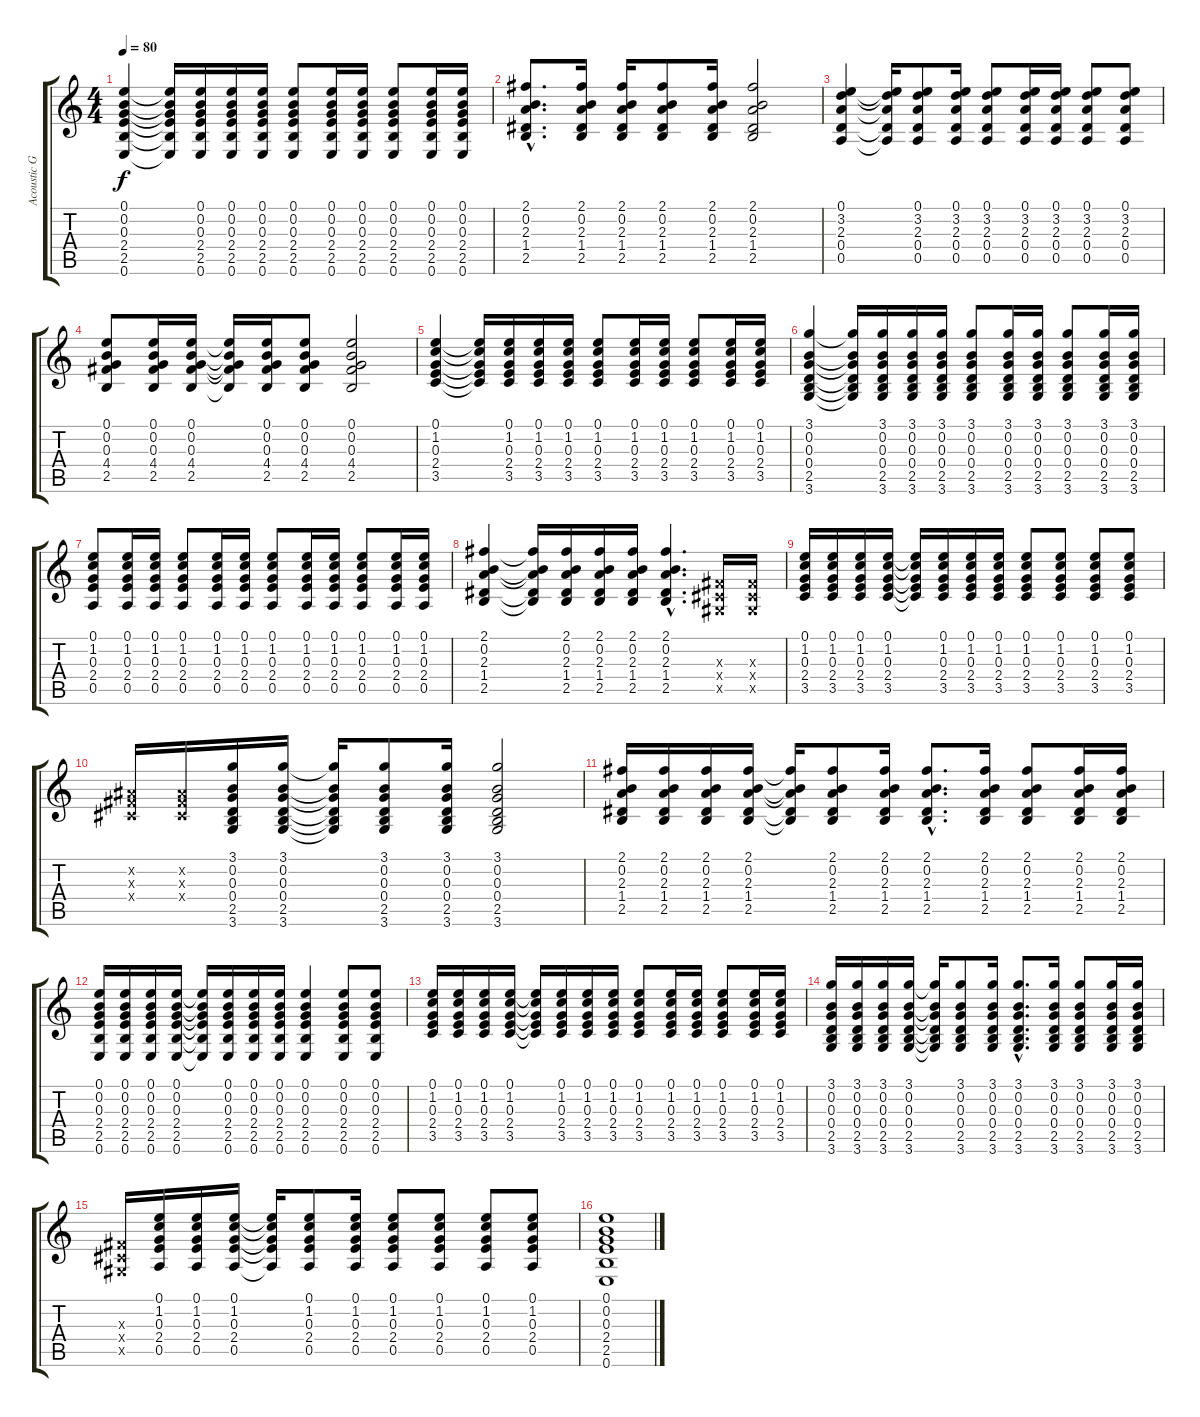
\track ("Acoustic Guitar" "Acoustic G") {instrument acousticguitarsteel}
\staff {score tabs}
\tuning (E4 B3 G3 D3 A2 E2) {hide}
\ts (4 4)
\tempo 80
\clef g2
\ks c
(0.1 0.2 0.3 2.4 2.5 0.6).4{dy f volume 5} (0.1{t} 0.2{t} 0.3{t} 2.4{t} 2.5{t} 0.6{t}).16 (0.1 0.2 0.3 2.4 2.5 0.6).16 (0.1 0.2 0.3 2.4 2.5 0.6).16 (0.1 0.2 0.3 2.4 2.5 0.6).16 (0.1 0.2 0.3 2.4 2.5 0.6).8 (0.1 0.2 0.3 2.4 2.5 0.6).16 (0.1 0.2 0.3 2.4 2.5 0.6).16 (0.1 0.2 0.3 2.4 2.5 0.6).8 (0.1 0.2 0.3 2.4 2.5 0.6).16 (0.1 0.2 0.3 2.4 2.5 0.6).16 |
(2.1{hac} 0.2{hac} 2.3{hac} 1.4{hac} 2.5{hac}).8{d} (2.1 0.2 2.3 1.4 2.5).16 (2.1 0.2 2.3 1.4 2.5).16 (2.1 0.2 2.3 1.4 2.5).8 (2.1 0.2 2.3 1.4 2.5).16 (2.1 0.2 2.3 1.4 2.5).2 |
(0.1 3.2 2.3 0.4 0.5).4 (0.1{t} 3.2{t} 2.3{t} 0.4{t} 0.5{t}).16 (0.1 3.2 2.3 0.4 0.5).8 (0.1 3.2 2.3 0.4 0.5).16 (0.1 3.2 2.3 0.4 0.5).8 (0.1 3.2 2.3 0.4 0.5).16 (0.1 3.2 2.3 0.4 0.5).16 (0.1 3.2 2.3 0.4 0.5).8 (0.1 3.2 2.3 0.4 0.5).8 |
(0.1 0.2 0.3 4.4 2.5).8 (0.1 0.2 0.3 4.4 2.5).16 (0.1 0.2 0.3 4.4 2.5).16 (0.1{t} 0.2{t} 0.3{t} 4.4{t} 2.5{t}).16 (0.1 0.2 0.3 4.4 2.5).16 (0.1 0.2 0.3 4.4 2.5).8 (0.1 0.2 0.3 4.4 2.5).2 |
(0.1 1.2 0.3 2.4 3.5).4 (0.1{t} 1.2{t} 0.3{t} 2.4{t} 3.5{t}).16 (0.1 1.2 0.3 2.4 3.5).16 (0.1 1.2 0.3 2.4 3.5).16 (0.1 1.2 0.3 2.4 3.5).16 (0.1 1.2 0.3 2.4 3.5).8 (0.1 1.2 0.3 2.4 3.5).16 (0.1 1.2 0.3 2.4 3.5).16 (0.1 1.2 0.3 2.4 3.5).8 (0.1 1.2 0.3 2.4 3.5).16 (0.1 1.2 0.3 2.4 3.5).16 |
(3.1 0.2 0.3 0.4 2.5 3.6).4 (3.1{t} 0.2{t} 0.3{t} 0.4{t} 2.5{t} 3.6{t}).16 (3.1 0.2 0.3 0.4 2.5 3.6).16 (3.1 0.2 0.3 0.4 2.5 3.6).16 (3.1 0.2 0.3 0.4 2.5 3.6).16 (3.1 0.2 0.3 0.4 2.5 3.6).8 (3.1 0.2 0.3 0.4 2.5 3.6).16 (3.1 0.2 0.3 0.4 2.5 3.6).16 (3.1 0.2 0.3 0.4 2.5 3.6).8 (3.1 0.2 0.3 0.4 2.5 3.6).16 (3.1 0.2 0.3 0.4 2.5 3.6).16 |
(0.1 1.2 0.3 2.4 0.5).8 (0.1 1.2 0.3 2.4 0.5).16 (0.1 1.2 0.3 2.4 0.5).16 (0.1 1.2 0.3 2.4 0.5).8 (0.1 1.2 0.3 2.4 0.5).16 (0.1 1.2 0.3 2.4 0.5).16 (0.1 1.2 0.3 2.4 0.5).8 (0.1 1.2 0.3 2.4 0.5).16 (0.1 1.2 0.3 2.4 0.5).16 (0.1 1.2 0.3 2.4 0.5).8 (0.1 1.2 0.3 2.4 0.5).16 (0.1 1.2 0.3 2.4 0.5).16 |
(2.1 0.2 2.3 1.4 2.5).4 (2.1{t} 0.2{t} 2.3{t} 1.4{t} 2.5{t}).16 (2.1 0.2 2.3 1.4 2.5).16 (2.1 0.2 2.3 1.4 2.5).16 (2.1 0.2 2.3 1.4 2.5).16 (2.1{hac} 0.2{hac} 2.3{hac} 1.4{hac} 2.5{hac}).4{d} (-1.3{x} -1.4{x} -1.5{x}).16 (-1.3{x} -1.4{x} -1.5{x}).16 |
(0.1 1.2 0.3 2.4 3.5).16 (0.1 1.2 0.3 2.4 3.5).16 (0.1 1.2 0.3 2.4 3.5).16 (0.1 1.2 0.3 2.4 3.5).16 (0.1{t} 1.2{t} 0.3{t} 2.4{t} 3.5{t}).16 (0.1 1.2 0.3 2.4 3.5).16 (0.1 1.2 0.3 2.4 3.5).16 (0.1 1.2 0.3 2.4 3.5).16 (0.1 1.2 0.3 2.4 3.5).8 (0.1 1.2 0.3 2.4 3.5).8 (0.1 1.2 0.3 2.4 3.5).8 (0.1 1.2 0.3 2.4 3.5).8 |
(-1.2{x} -1.3{x} -1.4{x}).16 (-1.2{x} -1.3{x} -1.4{x}).16 (3.1 0.2 0.3 0.4 2.5 3.6).16 (3.1 0.2 0.3 0.4 2.5 3.6).16 (3.1{t} 0.2{t} 0.3{t} 0.4{t} 2.5{t} 3.6{t}).16 (3.1 0.2 0.3 0.4 2.5 3.6).8 (3.1 0.2 0.3 0.4 2.5 3.6).16 (3.1 0.2 0.3 0.4 2.5 3.6).2 |
(2.1 0.2 2.3 1.4 2.5).16 (2.1 0.2 2.3 1.4 2.5).16 (2.1 0.2 2.3 1.4 2.5).16 (2.1 0.2 2.3 1.4 2.5).16 (2.1{t} 0.2{t} 2.3{t} 1.4{t} 2.5{t}).16 (2.1 0.2 2.3 1.4 2.5).8 (2.1 0.2 2.3 1.4 2.5).16 (2.1{hac} 0.2{hac} 2.3{hac} 1.4{hac} 2.5{hac}).8{d} (2.1 0.2 2.3 1.4 2.5).16 (2.1 0.2 2.3 1.4 2.5).8 (2.1 0.2 2.3 1.4 2.5).16 (2.1 0.2 2.3 1.4 2.5).16 |
(0.1 0.2 0.3 2.4 2.5 0.6).16 (0.1 0.2 0.3 2.4 2.5 0.6).16 (0.1 0.2 0.3 2.4 2.5 0.6).16 (0.1 0.2 0.3 2.4 2.5 0.6).16 (0.1{t} 0.2{t} 0.3{t} 2.4{t} 2.5{t} 0.6{t}).16 (0.1 0.2 0.3 2.4 2.5 0.6).16 (0.1 0.2 0.3 2.4 2.5 0.6).16 (0.1 0.2 0.3 2.4 2.5 0.6).16 (0.1 0.2 0.3 2.4 2.5 0.6).4 (0.1 0.2 0.3 2.4 2.5 0.6).8 (0.1 0.2 0.3 2.4 2.5 0.6).8 |
(0.1 1.2 0.3 2.4 3.5).16 (0.1 1.2 0.3 2.4 3.5).16 (0.1 1.2 0.3 2.4 3.5).16 (0.1 1.2 0.3 2.4 3.5).16 (0.1{t} 1.2{t} 0.3{t} 2.4{t} 3.5{t}).16 (0.1 1.2 0.3 2.4 3.5).16 (0.1 1.2 0.3 2.4 3.5).16 (0.1 1.2 0.3 2.4 3.5).16 (0.1 1.2 0.3 2.4 3.5).8 (0.1 1.2 0.3 2.4 3.5).16 (0.1 1.2 0.3 2.4 3.5).16 (0.1 1.2 0.3 2.4 3.5).8 (0.1 1.2 0.3 2.4 3.5).16 (0.1 1.2 0.3 2.4 3.5).16 |
(3.1 0.2 0.3 0.4 2.5 3.6).16 (3.1 0.2 0.3 0.4 2.5 3.6).16 (3.1 0.2 0.3 0.4 2.5 3.6).16 (3.1 0.2 0.3 0.4 2.5 3.6).16 (3.1{t} 0.2{t} 0.3{t} 0.4{t} 2.5{t} 3.6{t}).16 (3.1 0.2 0.3 0.4 2.5 3.6).8 (3.1 0.2 0.3 0.4 2.5 3.6).16 (3.1{hac} 0.2{hac} 0.3{hac} 0.4{hac} 2.5{hac} 3.6{hac}).8{d} (3.1 0.2 0.3 0.4 2.5 3.6).16 (3.1 0.2 0.3 0.4 2.5 3.6).8 (3.1 0.2 0.3 0.4 2.5 3.6).16 (3.1 0.2 0.3 0.4 2.5 3.6).16 |
(-1.3{x} -1.4{x} -1.5{x}).16 (0.1 1.2 0.3 2.4 0.5).16 (0.1 1.2 0.3 2.4 0.5).16 (0.1 1.2 0.3 2.4 0.5).16 (0.1{t} 1.2{t} 0.3{t} 2.4{t} 0.5{t}).16 (0.1 1.2 0.3 2.4 0.5).8 (0.1 1.2 0.3 2.4 0.5).16 (0.1 1.2 0.3 2.4 0.5).8 (0.1 1.2 0.3 2.4 0.5).8 (0.1 1.2 0.3 2.4 0.5).8 (0.1 1.2 0.3 2.4 0.5).8 |
(0.1 0.2 0.3 2.4 2.5 0.6).1
